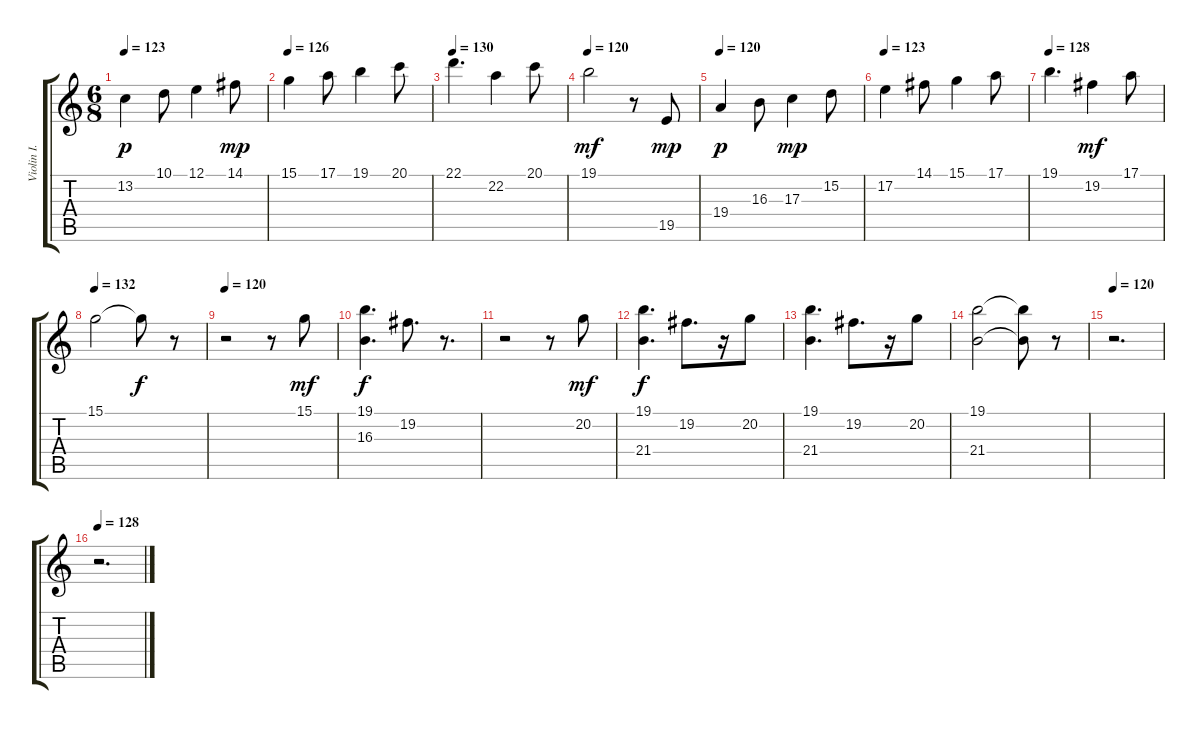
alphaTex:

\track ("Violin I." "Violin I.") {instrument pizzicatostrings}
\staff {score tabs}
\tuning (E4 B3 G3 D3 A2 E2) {hide}
\ts (6 8)
\tempo 123
\clef g2
\ks c
13.2.4{dy p} 10.1.8 12.1.4 14.1.8{dy mp} |
\tempo 126
15.1.4 17.1.8 19.1.4 20.1.8 |
\tempo 130
22.1.4{d} 22.2.4 20.1.8 |
\tempo 120
19.1.2{dy mf} r.8 19.5.8{dy mp} |
\tempo 120
19.4.4{dy p} 16.3.8 17.3.4{dy mp} 15.2.8 |
\tempo 123
17.2.4 14.1.8 15.1.4 17.1.8 |
\tempo 128
19.1.4{d} 19.2.4{dy mf} 17.1.8 |
\tempo 132
15.1.2 15.1{t}.8{dy f} r.8 |
\tempo 120
r.2 r.8 15.1.8{dy mf} |
(19.1 16.3).4{d dy f} 19.2.8{d} r.8{d} |
r.2 r.8 20.2.8{dy mf} |
(19.1 21.4).4{d dy f} 19.2.8{d} r.16 20.2.8 |
(19.1 21.4).4{d} 19.2.8{d} r.16 20.2.8 |
(19.1 21.4).2 (19.1{t} 21.4{t}).8 r.8 |
\tempo 120
r.2{d} |
\tempo 128
r.2{d}
